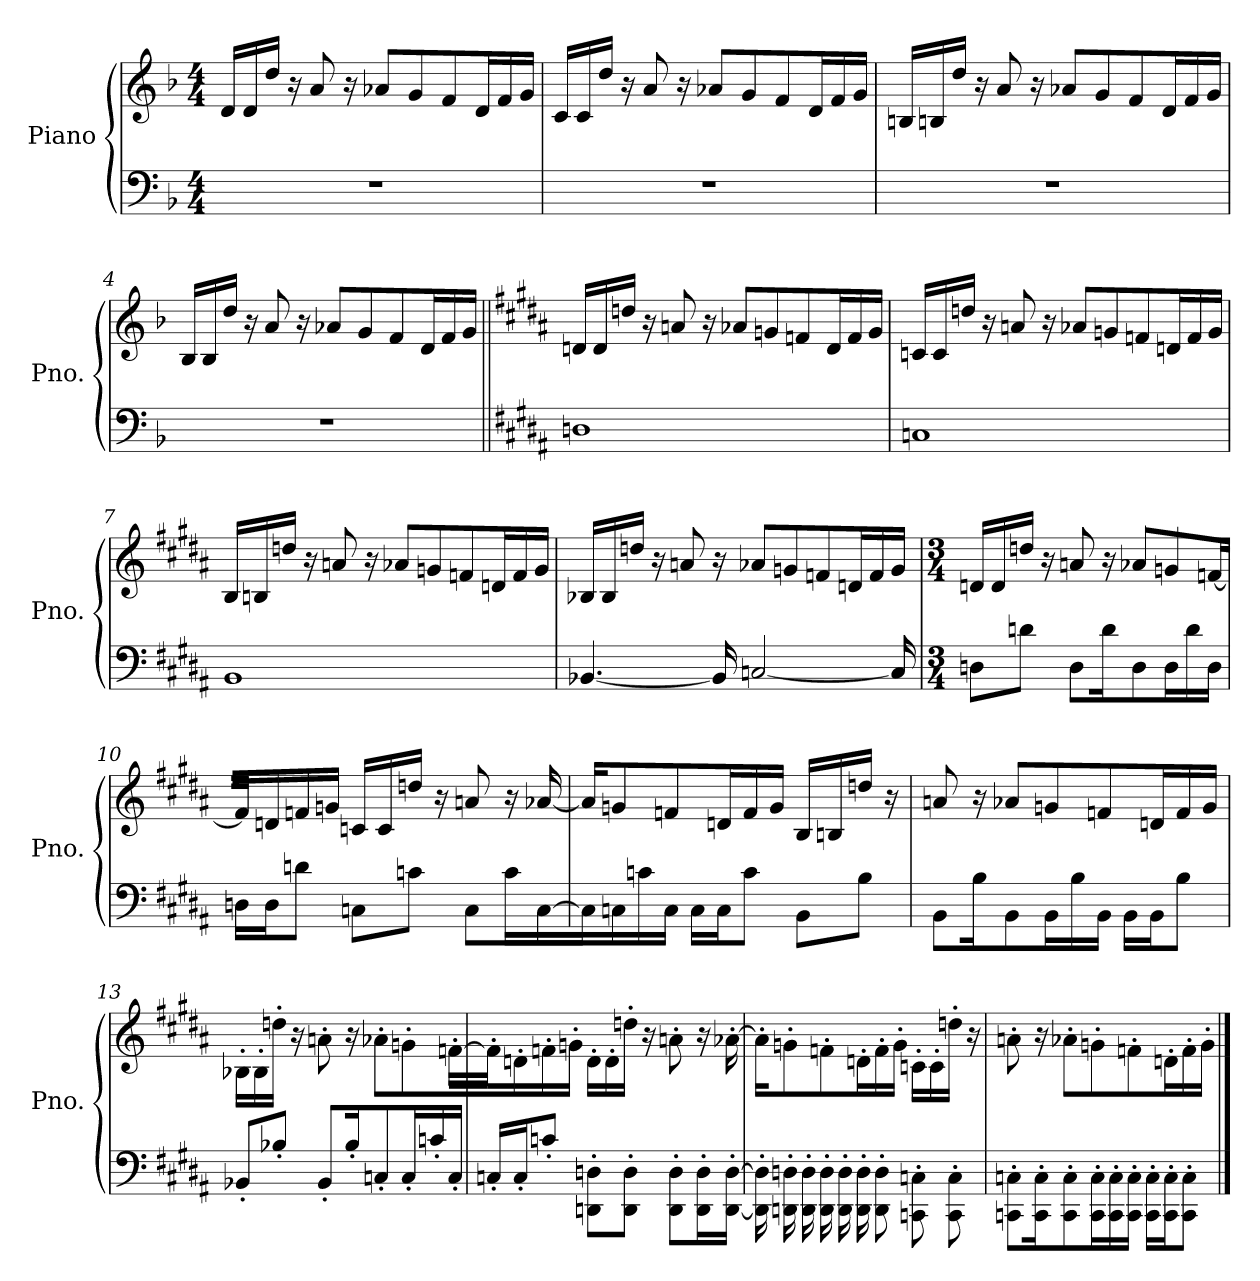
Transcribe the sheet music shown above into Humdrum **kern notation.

**kern	**kern
*part1	*part1
*staff2	*staff1
*I"Piano	*
*I'Pno.	*
*clefF4	*clefG2
*k[b-]	*k[b-]
*M4/4	*M4/4
*MM120	*MM120
=1	=1
1r	16d/LL
.	16d/
.	16dd/JJ
.	16r
.	8a/
.	16r
.	8a-X/L
.	8g/
.	8f/
.	16d/L
.	16f/
.	16g/JJ
=2	=2
1r	16c/LL
.	16c/
.	16dd/JJ
.	16r
.	8a/
.	16r
.	8a-X/L
.	8g/
.	8f/
.	16d/L
.	16f/
.	16g/JJ
!!LO:LB:g=z
=3	=3
1r	16Bn/LL
.	16Bn/
.	16dd/JJ
.	16r
.	8a/
.	16r
.	8a-X/L
.	8g/
.	8f/
.	16d/L
.	16f/
.	16g/JJ
=4	=4
1r	16B-/LL
.	16B-/
.	16dd/JJ
.	16r
.	8a/
.	16r
.	8a-X/L
.	8g/
.	8f/
.	16d/L
.	16f/
.	16g/JJ
!!LO:LB:g=z
=5||	=5||
*k[f#c#g#d#a#]	*k[f#c#g#d#a#]
1Dn	16dn/LL
.	16d/
.	16ddn/JJ
.	16r
.	8an/
.	16r
.	8a-X/L
.	8gn/
.	8fn/
.	16d/L
.	16f/
.	16g/JJ
!!LO:LB:g=z
=6	=6
1Cn	16cn/LL
.	16c/
.	16ddn/JJ
.	16r
.	8an/
.	16r
.	8a-X/L
.	8gn/
.	8fn/
.	16dn/L
.	16f/
.	16g/JJ
=7	=7
1BB	16B/LL
.	16Bn/
.	16ddn/JJ
.	16r
.	8an/
.	16r
.	8a-X/L
.	8gn/
.	8fn/
.	16dn/L
.	16f/
.	16g/JJ
!!LO:LB:g=z
=8	=8
[4.BB-X/	16B-X/LL
.	16B-/
.	16ddn/JJ
.	16r
.	8an/
16BB-/]	16r
[2Cn/	8a-X/L
.	8gn/
.	8fn/
.	16dn/L
.	16f/
16C/]	16g/JJ
!!LO:LB:g=z
=9	=9
*M3/4	*M3/4
8Dn\L	16dn/LL
.	16d/
8dn\J	16ddn/JJ
.	16r
8D\L	8an/
16d\K	16r
8D\	8a-X/L
16D\L	8gn/
16d\	.
16D\JJ	[16fn/L
=10	=10
16Dn\LL	16f/J]
16D\J	16dn/L
8dn\J	16fn/
.	16gn/JJ
8Cn\L	16cn/LL
.	16c/
8cn\J	16ddn/JJ
.	16r
8C\L	8an/
16c\L	16r
[16C\	[16a-X/
=11	=11
16C\J]	16a-/KL]
16Cn\L	8gn/
16cn\	.
16C\JJ	8fn/
16C\LL	.
16C\J	16dn/L
8c\J	16f/
.	16g/JJ
8BB\L	16B/LL
.	16Bn/
8B\J	16ddn/JJ
.	16r
!!LO:PB:g=z
=12	=12
8BB\L	8an/
16B\K	16r
8BB\	8a-X/L
16BB\L	8gn/
16B\	.
16BB\JJ	8fn/
16BB\LL	.
16BB\J	16dn/L
8B\J	16f/
.	16g/JJ
=13	=13
8BB-X'/L	16B-X'\LL
.	16B-'\
8B-X'/J	16ddn'\JJ
.	16r
8BB-'/L	8an'\
16B-'/K	16r
8Cn'/	8a-X'\L
16C'/L	8gn'\
16cn'/	.
16C'/JJ	[>16fn'\L
=14	=14
16Cn'/LL	16f'\J]
16C'/J	16dn'\L
8cn'/J	16fn'\
.	16gn'\JJ
8DDn\' 8Dn\'L	16d'\LL
.	16d'\
8DD\' 8D\'J	16ddn'\JJ
.	16r
8DD\' 8D\'L	8an'\
16DD\' 16D\'L	16r
[>16DD\' [<16D\'JJ	[>16a-X'\
!!LO:LB:g=z
=15	=15
16DD\]' 16D\]'LL	16a-'\KL]
16DDn\' 16Dn\'L	8gn'\
16DD\' 16D\'	.
16DD\' 16D\'JJ	8fn'\
16DD\' 16D\'LL	.
16DD\' 16D\'J	16dn'\L
8DD\' 8D\'J	16f'\
.	16g'\JJ
8CCn\' 8Cn\'L	16cn'\LL
.	16c'\
8CC\' 8C\'J	16ddn'\JJ
.	16r
=16	=16
8CCn\' 8Cn\'L	8an'\
16CC\' 16C\'K	16r
8CC\' 8C\'	8a-X'\L
16CC\' 16C\'L	8gn'\
16CC\' 16C\'	.
16CC\' 16C\'JJ	8fn'\
16CC\' 16C\'LL	.
16CC\' 16C\'J	16dn'\L
8CC\' 8C\'J	16f'\
.	16g'\JJ
==	==
*-	*-
